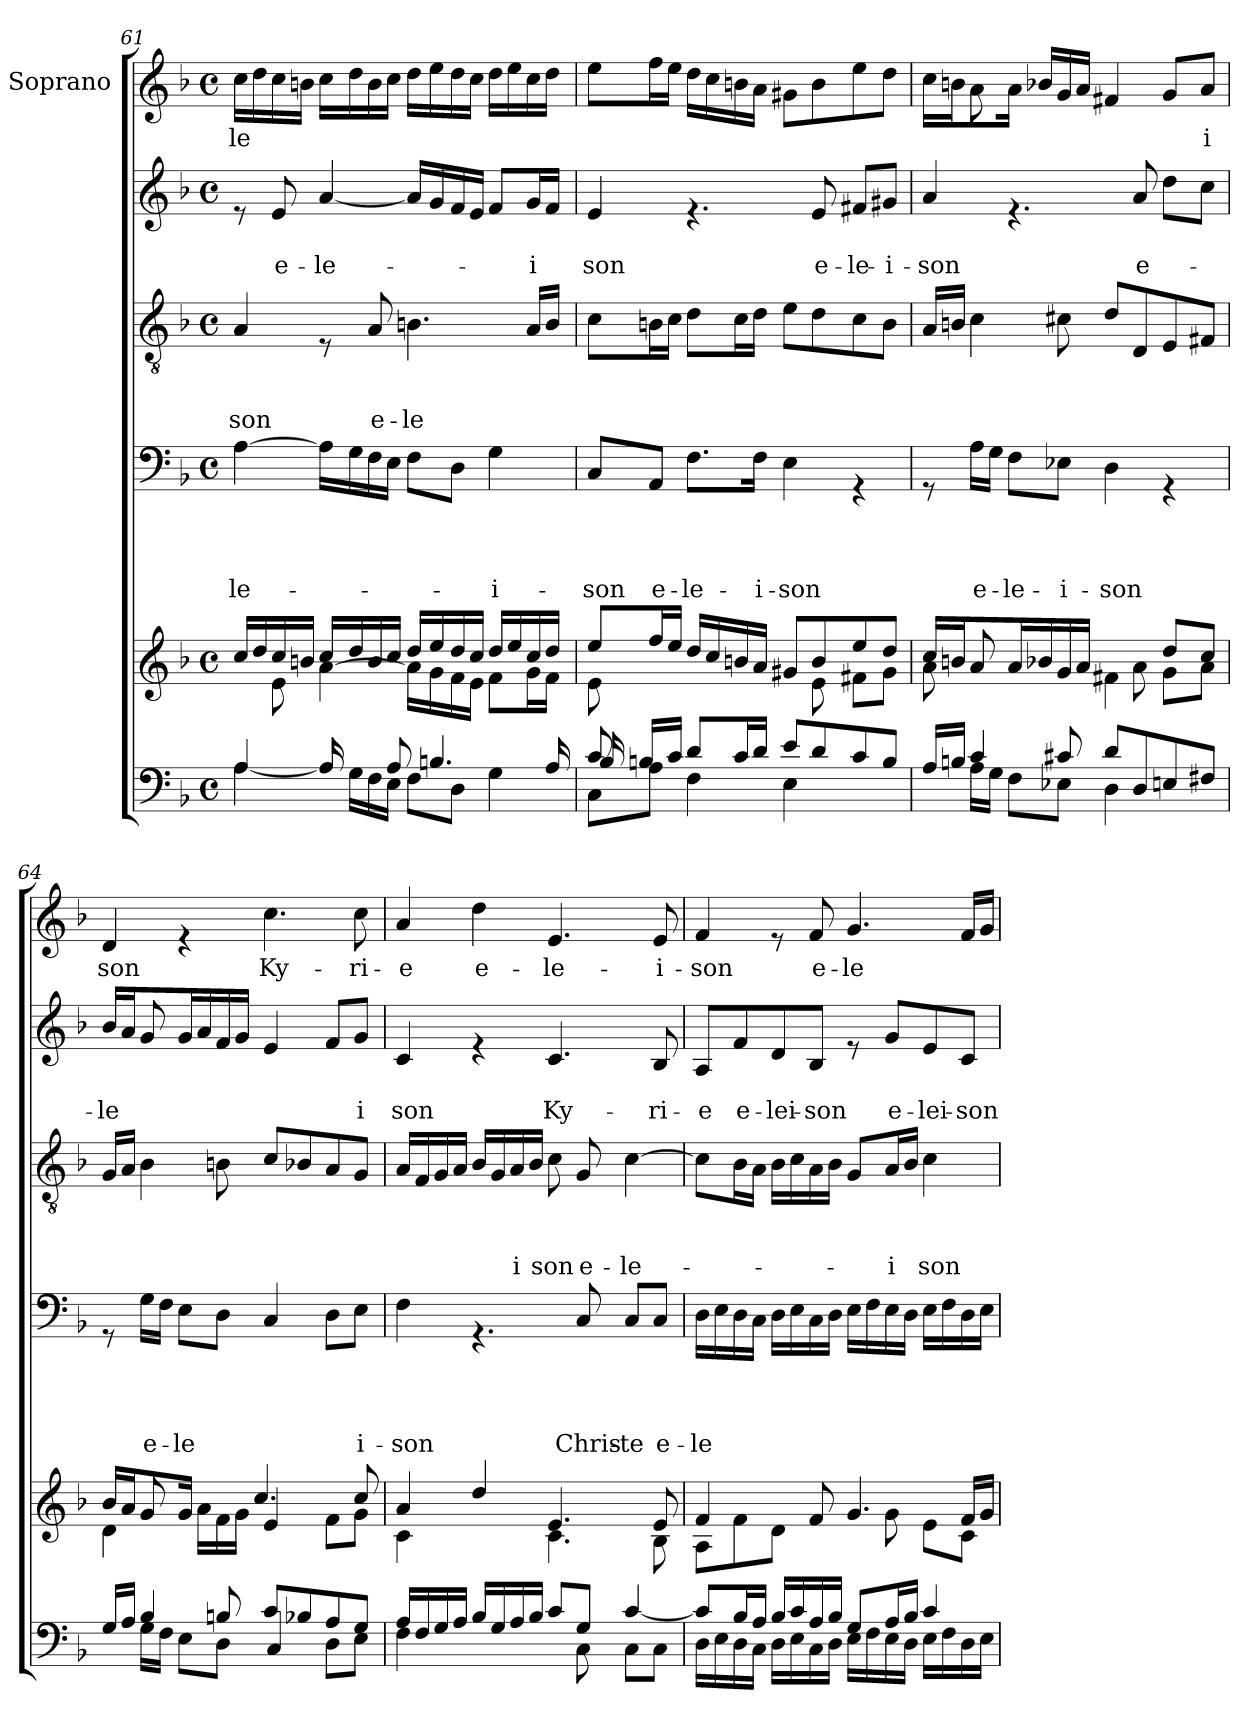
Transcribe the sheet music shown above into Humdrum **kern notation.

**kern	**kern	**kern	**text	**text	**text	**text	**kern	**text	**text	**text	**kern	**text	**text	**kern	**text
*part6	*part5	*part4	*part4	*part4	*part4	*part4	*part3	*part3	*part3	*part3	*part2	*part2	*part2	*part1	*part1
*staff6	*staff5	*staff4	*staff4	*staff4	*staff4	*staff4	*staff3	*staff3	*staff3	*staff3	*staff2	*staff2	*staff2	*staff1	*staff1
*	*	*	*	*	*	*	*	*	*	*	*	*	*	*I"Soprano	*
*clefF4	*clefG2	*clefF4	*	*	*	*	*clefGv2	*	*	*	*clefG2	*	*	*clefG2	*
*k[b-]	*k[b-]	*k[b-]	*	*	*	*	*k[b-]	*	*	*	*k[b-]	*	*	*k[b-]	*
*F:	*F:	*F:	*	*	*	*	*F:	*	*	*	*F:	*	*	*F:	*
*M4/4	*M4/4	*M4/4	*	*	*	*	*M4/4	*	*	*	*M4/4	*	*	*M4/4	*
*met(c)	*met(c)	*met(c)	*	*	*	*	*met(c)	*	*	*	*met(c)	*	*	*met(c)	*
=61	=61	=61	=61	=61	=61	=61	=61	=61	=61	=61	=61	=61	=61	=61	=61
*^	*^	*	*	*	*	*	*	*	*	*	*	*	*	*	*
!	!	!	!	!	!	!	!	!LO:LY:b	!	!	!	!LO:LY:b	!	!	!	!	!LO:LY:b
4A\	[<4A/	8ryy	16cc/LL	[>4A\	.	.	.	-le-	4A/	.	.	-son	8re	.	.	16cc\LL	-le
.	.	.	16dd/	.	.	.	.	.	.	.	.	.	.	.	.	16dd\	.
!	!	!	!	!	!	!	!	!	!	!	!	!	!	!	!LO:LY:b	!	!
.	.	8e\	16cc/	.	.	.	.	.	.	.	.	.	8e/	.	e-	16cc\	.
.	.	.	16bn/JJ	.	.	.	.	.	.	.	.	.	.	.	.	16bn\JJ	.
!	!	!	!	!	!	!	!	!	!	!	!	!	!	!	!LO:LY:b	!	!
16ryy	16A/]	[>4a\	16cc/LL	16A\LL]	.	.	.	.	8rE	.	.	.	[<4a/	.	-le-	16cc\LL	.
16G\LL	8ryy	.	16dd/	16G\	.	.	.	.	.	.	.	.	.	.	.	16dd\	.
!	!	!	!	!	!	!	!	!	!	!	!	!LO:LY:b	!	!	!	!	!
16F\	.	.	16b/	16F\	.	.	.	.	8A/	.	.	e-	.	.	.	16b\	.
16E\JJ	8A/	.	16cc/JJ	16E\JJ	.	.	.	.	.	.	.	.	.	.	.	16cc\JJ	.
!	!	!	!	!	!	!	!	!	!	!	!	!LO:LY:b	!	!	!	!	!
8F\L	.	16a\LL]	16dd/LL	8F\L	.	.	.	.	4.Bn\	.	.	-le	16a/LL]	.	.	16dd\LL	.
.	4.Bn/	16g\	16ee/	.	.	.	.	.	.	.	.	.	16g/	.	.	16ee\	.
8D\J	.	16f\	16dd/	8D\J	.	.	.	.	.	.	.	.	16f/	.	.	16dd\	.
.	.	16e\JJ	16cc/JJ	.	.	.	.	.	.	.	.	.	16e/JJ	.	.	16cc\JJ	.
!	!	!	!	!	!	!	!	!LO:LY:b	!	!	!	!	!	!	!	!	!
4G\	.	8f\L	16dd/LL	4G\	.	.	.	-i-	.	.	.	.	8f/L	.	.	16dd\LL	.
.	.	.	16ee/	.	.	.	.	.	.	.	.	.	.	.	.	16ee\	.
!	!	!	!	!	!	!	!	!	!	!	!	!	!	!	!LO:LY:b	!	!
.	.	16g\L	16cc/	.	.	.	.	.	16A/LL	.	.	.	16g/L	.	-i	16cc\	.
.	16A/	16f\JJ	16dd/JJ	.	.	.	.	.	16B/JJ	.	.	.	16f/JJ	.	.	16dd\JJ	.
=62	=62	=62	=62	=62	=62	=62	=62	=62	=62	=62	=62	=62	=62	=62	=62	=62	=62
*	*^	*	*	*	*	*	*	*	*	*	*	*	*	*	*	*	*
!	!	!	!	!	!	!	!	!	!LO:LY:b	!	!	!	!	!	!	!LO:LY:b	!	!
8C\L	8c/	16B-/	8e\	8ee/L	8C/L	.	.	.	-son	8c\L	.	.	.	4e/	.	son	8ee\L	.
.	.	2...ryy	.	.	.	.	.	.	.	.	.	.	.	.	.	.	.	.
!	!	!	!	!	!	!	!	!	!LO:LY:b	!	!	!	!	!	!	!	!	!
8A\J	16Bn/LL	.	2ryy	16ff/L	8AA/J	.	.	.	e-	16Bn\L	.	.	.	.	.	.	16ff\L	.
.	16c/JJ	.	.	16ee/JJ	.	.	.	.	.	16c\JJ	.	.	.	.	.	.	16ee\JJ	.
!	!	!	!	!	!	!	!	!	!LO:LY:b	!	!	!	!	!	!	!	!	!
4F\	8d/L	.	.	16dd/LL	8.F\L	.	.	.	-le-	8d\L	.	.	.	4.re	.	.	16dd\LL	.
.	.	.	.	16cc/	.	.	.	.	.	.	.	.	.	.	.	.	16cc\	.
.	16c/L	.	.	16bn/	.	.	.	.	.	16c\L	.	.	.	.	.	.	16bn\	.
!	!	!	!	!	!	!	!	!	!LO:LY:b	!	!	!	!	!	!	!	!	!
.	16d/JJ	.	.	16a/JJ	16F\Jk	.	.	.	-i-	16d\JJ	.	.	.	.	.	.	16a\JJ	.
!	!	!	!	!	!	!	!	!	!LO:LY:b	!	!	!	!	!	!	!	!	!
4E\	8e/L	.	.	8g#X/L	4E\	.	.	.	-son	8e\L	.	.	.	.	.	.	8g#X\L	.
!	!	!	!	!	!	!	!	!	!	!	!	!	!	!	!	!LO:LY:b	!	!
.	8d/	.	8e\	8b/	.	.	.	.	.	8d\	.	.	.	8e/	.	e-	8b\	.
!	!	!	!	!	!	!	!	!	!	!	!	!	!	!	!	!LO:LY:b	!	!
4ryy	8c/	.	8f#X\L	8ee/	4rGG	.	.	.	.	8c\	.	.	.	8f#X/L	.	-le-	8ee\	.
!	!	!	!	!	!	!	!	!	!	!	!	!	!	!	!	!LO:LY:b	!	!
.	8B/J	.	8g#\J	8dd/J	.	.	.	.	.	8B\J	.	.	.	8g#X/J	.	-i-	8dd\J	.
*	*v	*v	*	*	*	*	*	*	*	*	*	*	*	*	*	*	*	*
!!LO:PB:g=z
=63	=63	=63	=63	=63	=63	=63	=63	=63	=63	=63	=63	=63	=63	=63	=63	=63	=63
*	*	*	*^	*	*	*	*	*	*	*	*	*	*	*	*	*	*
!	!	!	!	!	!	!	!	!	!	!	!	!	!	!	!	!LO:LY:b	!	!
*	*	*	*	*	*	*	*	*	*	*	*	*	*	*	*	*	*^	*
16A/LL	8ryy	8a\	16cc/LL	2ryy	8rGG	.	.	.	.	16A/LL	.	.	.	4a/	.	-son	16cc\LL	8ryy	.
16Bn/JJ	.	.	16bn/	.	.	.	.	.	.	16Bn/JJ	.	.	.	.	.	.	16bn\	.	.
!	!	!	!	!	!	!	!	!	!LO:LY:b	!	!	!	!	!	!	!	!	!	!
4c/	16A\LL	8a/	8ryy	.	16A\LL	.	.	.	e-	4c\	.	.	.	.	.	.	8ryy	8a\	.
.	16G\JJ	.	.	.	16G\JJ	.	.	.	.	.	.	.	.	.	.	.	.	.	.
!	!	!	!	!	!	!	!	!	!LO:LY:b	!	!	!	!	!	!	!	!	!	!
.	8F\L	4ryy	16a/	.	8F\L	.	.	.	-le-	.	.	.	.	4.re	.	.	16a\JJ	16ryy	.
.	.	.	16b-X/	.	.	.	.	.	.	.	.	.	.	.	.	.	2ryy	16b-X/LL	.
!	!	!	!	!	!	!	!	!	!LO:LY:b	!	!	!	!	!	!	!	!	!	!
8c#X/	8E-X\J	.	16g/	.	8E-X\J	.	.	.	-i-	8c#X\	.	.	.	.	.	.	.	16g/	.
.	.	.	16a/JJ	.	.	.	.	.	.	.	.	.	.	.	.	.	.	16a/JJ	.
!	!	!	!	!	!	!	!	!	!LO:LY:b	!	!	!	!	!	!	!	!	!	!
8d/L	4D\	4f#X\	2ryy	8ryy	4D\	.	.	.	-son	8d/L	.	.	.	.	.	.	.	4f#X/	.
!	!	!	!	!	!	!	!	!	!	!	!	!	!	!	!	!LO:LY:b	!	!	!
8D/	.	.	.	8a\	.	.	.	.	.	8D/	.	.	.	8a/	.	e-	.	.	.
8En/	4ryy	8g\L	.	8dd/L	4rGG	.	.	.	.	8E/	.	.	.	8dd\L	.	.	.	8g/L	.
.	.	.	.	.	.	.	.	.	.	.	.	.	.	.	.	.	8.ryy	.	.
!	!	!	!	!	!	!	!	!	!	!	!	!	!	!	!	!	!	!	!LO:LY:b
8F#X/J	.	8a\J	.	8cc/J	.	.	.	.	.	8F#X/J	.	.	.	8cc\J	.	.	.	8a/J	i-
!!LO:LB:g=z
=64	=64	=64	=64	=64	=64	=64	=64	=64	=64	=64	=64	=64	=64	=64	=64	=64	=64	=64	=64
!	!	!	!	!	!	!	!	!	!	!	!	!	!	!	!	!LO:LY:b	!	!	!LO:LY:b
*	*	*	*	*	*	*	*	*	*	*	*	*	*	*^	*	*	*v	*v	*
16G/LL	8ryy	16b-/LL	4d\	8ryy	8rGG	.	.	.	.	16G/LL	.	.	.	16b-/LL	8ryy	.	-le	4d/	-son
16A/JJ	.	16a/	.	.	.	.	.	.	.	16A/JJ	.	.	.	16a/	.	.	.	.	.
!	!	!	!	!	!	!	!	!	!LO:LY:b	!	!	!	!	!	!	!	!	!	!
4B-/	16G\LL	8ryy	.	8g/	16G\LL	.	.	.	e-	4B-\	.	.	.	8ryy	8g/	.	.	.	.
.	16F\JJ	.	.	.	16F\JJ	.	.	.	.	.	.	.	.	.	.	.	.	.	.
!	!	!	!	!	!	!	!	!	!LO:LY:b	!	!	!	!	!	!	!	!	!	!
.	8E\L	16g/JJ	2.ryy	16ryy	8E\L	.	.	.	-le	.	.	.	.	16g/	4ryy	.	.	4re	.
.	.	8.ryy	.	16a\LL	.	.	.	.	.	.	.	.	.	16a/	.	.	.	.	.
8Bn/	8D\J	.	.	16f\	8D\J	.	.	.	.	8Bn\	.	.	.	16f/	.	.	.	.	.
.	.	.	.	16g\JJ	.	.	.	.	.	.	.	.	.	16g/JJ	.	.	.	.	.
!	!	!	!	!	!	!	!	!	!	!	!	!	!	!	!	!	!	!	!LO:LY:b
8c/L	4C/	4e/	.	4.cc/	4C/	.	.	.	.	8c/L	.	.	.	2ryy	4e/	.	.	4.cc\	Ky-
8B-X/	.	.	.	.	.	.	.	.	.	8B-X/	.	.	.	.	.	.	.	.	.
8A/	8D\L	8f\L	.	.	8D\L	.	.	.	.	8A/	.	.	.	.	8f/L	.	.	.	.
!	!	!	!	!	!	!	!	!	!LO:LY:b	!	!	!	!	!	!	!	!LO:LY:b	!	!LO:LY:b
8G/J	8E\J	8g\J	.	8cc/	8E\J	.	.	.	i-	8G/J	.	.	.	.	8g/J	.	i-	8cc\	-ri-
=65	=65	=65	=65	=65	=65	=65	=65	=65	=65	=65	=65	=65	=65	=65	=65	=65	=65	=65	=65
!	!	!	!	!	!	!	!	!	!LO:LY:b	!	!	!	!	!	!	!	!LO:LY:b	!	!LO:LY:b
*	*	*	*v	*v	*	*	*	*	*	*	*	*	*	*v	*v	*	*	*	*
4F\	16A/LL	4c\	4a/	4F\	.	.	.	-son	16A/LL	.	.	.	4c/	.	-son	4a/	-e
.	16F/	.	.	.	.	.	.	.	16F/	.	.	.	.	.	.	.	.
.	16G/	.	.	.	.	.	.	.	16G/	.	.	.	.	.	.	.	.
.	16A/JJ	.	.	.	.	.	.	.	16A/JJ	.	.	.	.	.	.	.	.
!	!	!	!	!	!	!	!	!	!	!	!	!	!	!	!	!	!LO:LY:b
4.ryy	16B-/LL	4ryy	4dd/	4.rGG	.	.	.	.	16B-/LL	.	.	.	4re	.	.	4dd\	e-
.	16G/	.	.	.	.	.	.	.	16G/	.	.	.	.	.	.	.	.
!	!	!	!	!	!	!	!	!	!	!	!	!LO:LY:b	!	!	!	!	!
.	16A/	.	.	.	.	.	.	.	16A/	.	.	i	.	.	.	.	.
.	16B-/JJ	.	.	.	.	.	.	.	16B-/JJ	.	.	.	.	.	.	.	.
!	!	!	!	!	!	!	!	!	!	!	!	!LO:LY:b	!	!	!LO:LY:b	!	!LO:LY:b
.	8c/L	4.c\	4.e/	.	.	.	.	.	8c\	.	.	son	4.c/	.	Ky-	4.e/	-le-
!	!	!	!	!	!	!	!	!LO:LY:b	!	!	!	!LO:LY:b	!	!	!	!	!
8C\	8G/J	.	.	8C/	.	.	.	Chris-	8G/	.	.	e-	.	.	.	.	.
!	!	!	!	!	!	!	!	!LO:LY:b	!	!	!	!LO:LY:b	!	!	!	!	!
8C\L	[<4c/	.	.	8C/L	.	.	.	-te	[>4c\	.	.	-le-	.	.	.	.	.
!	!	!	!	!	!	!	!	!LO:LY:b	!	!	!	!	!	!	!LO:LY:b	!	!LO:LY:b
8C\J	.	8B-\	8e/	8C/J	.	.	.	e-	.	.	.	.	8B-/	.	-ri-	8e/	-i-
=66	=66	=66	=66	=66	=66	=66	=66	=66	=66	=66	=66	=66	=66	=66	=66	=66	=66
!	!	!	!	!	!	!	!	!LO:LY:b	!	!	!	!	!	!	!LO:LY:b	!	!LO:LY:b
16D\LL	8c/L]	8A\L	4f/	16D\LL	.	.	.	-le	8c\L]	.	.	.	8A/L	.	-e	4f/	-son
16E\	.	.	.	16E\	.	.	.	.	.	.	.	.	.	.	.	.	.
!	!	!	!	!	!	!	!	!	!	!	!	!	!	!	!LO:LY:b	!	!
16D\	16B-/L	8f\	.	16D\	.	.	.	.	16B-\L	.	.	.	8f/	.	e-	.	.
16C\JJ	16A/JJ	.	.	16C\JJ	.	.	.	.	16A\JJ	.	.	.	.	.	.	.	.
!	!	!	!	!	!	!	!	!	!	!	!	!	!	!	!LO:LY:b	!	!
16D\LL	16B-/LL	8d\J	8ryy	16D\LL	.	.	.	.	16B-\LL	.	.	.	8d/	.	-lei-	8re	.
16E\	16c/	.	.	16E\	.	.	.	.	16c\	.	.	.	.	.	.	.	.
!	!	!	!	!	!	!	!	!	!	!	!	!	!	!	!LO:LY:b	!	!LO:LY:b
16C\	16A/	4ryy	8f/	16C\	.	.	.	.	16A\	.	.	.	8B-/J	.	-son	8f/	e-
16D\JJ	16B-/JJ	.	.	16D\JJ	.	.	.	.	16B-\JJ	.	.	.	.	.	.	.	.
!	!	!	!	!	!	!	!	!	!	!	!	!	!	!	!	!	!LO:LY:b
16E\LL	8G/L	.	4.g/	16E\LL	.	.	.	.	8G/L	.	.	.	8re	.	.	4.g/	-le
16F\	.	.	.	16F\	.	.	.	.	.	.	.	.	.	.	.	.	.
!	!	!	!	!	!	!	!	!	!	!	!	!LO:LY:b	!	!	!LO:LY:b	!	!
16E\	16A/L	8g\	.	16E\	.	.	.	.	16A/L	.	.	-i	8g/L	.	e-	.	.
16D\JJ	16B-/JJ	.	.	16D\JJ	.	.	.	.	16B-/JJ	.	.	.	.	.	.	.	.
!	!	!	!	!	!	!	!	!	!	!	!	!LO:LY:b	!	!	!LO:LY:b	!	!
16E\LL	4c/	8e\L	.	16E\LL	.	.	.	.	4c\	.	.	son	8e/	.	-lei-	.	.
16F\	.	.	.	16F\	.	.	.	.	.	.	.	.	.	.	.	.	.
!	!	!	!	!	!	!	!	!	!	!	!	!	!	!	!LO:LY:b	!	!
16D\	.	8c\J	16f/LL	16D\	.	.	.	.	.	.	.	.	8c/J	.	-son	16f/LL	.
16E\JJ	.	.	16g/JJ	16E\JJ	.	.	.	.	.	.	.	.	.	.	.	16g/JJ	.
*v	*v	*	*	*	*	*	*	*	*	*	*	*	*	*	*	*	*
*	*v	*v	*	*	*	*	*	*	*	*	*	*	*	*	*	*
=	=	=	=	=	=	=	=	=	=	=	=	=	=	=	=
*-	*-	*-	*-	*-	*-	*-	*-	*-	*-	*-	*-	*-	*-	*-	*-
